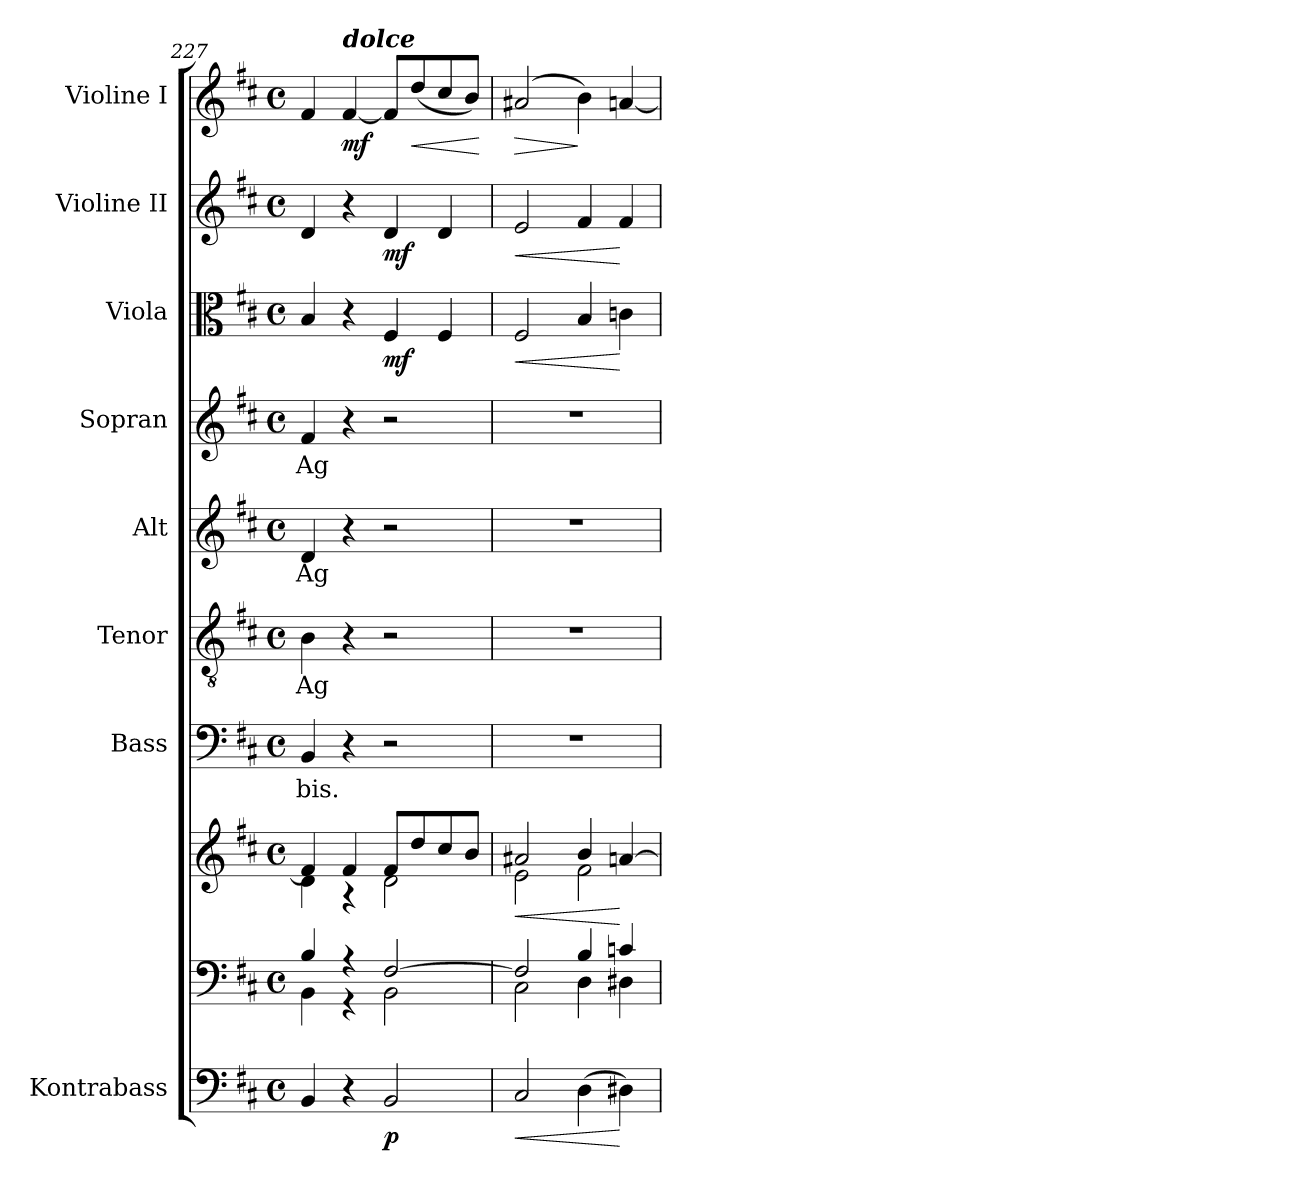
**kern	**dynam	**kern	**kern	**dynam	**kern	**text	**kern	**text	**kern	**text	**kern	**text	**kern	**dynam	**kern	**dynam	**kern	**dynam
*part9	*part9	*part8	*part8	*part8	*part7	*part7	*part6	*part6	*part5	*part5	*part4	*part4	*part3	*part3	*part2	*part2	*part1	*part1
*staff10	*staff10	*staff9	*staff8	*staff8/9	*staff7	*staff7	*staff6	*staff6	*staff5	*staff5	*staff4	*staff4	*staff3	*staff3	*staff2	*staff2	*staff1	*staff1
*I"Kontrabass	*	*	*	*	*I"Bass	*	*I"Tenor	*	*I"Alt	*	*I"Sopran	*	*I"Viola	*	*I"Violine II	*	*I"Violine I	*
*I'Kb.	*	*	*	*	*I'B.	*	*I'T.	*	*I'A.	*	*I'S.	*	*I'Vla.	*	*I'Vl. II	*	*I'Vl. I	*
*clefF4	*	*clefF4	*clefG2	*	*clefF4	*	*clefGv2	*	*clefG2	*	*clefG2	*	*clefC3	*	*clefG2	*	*clefG2	*
*ITrd7c12	*	*	*	*	*	*	*	*	*	*	*	*	*	*	*	*	*	*
*k[f#c#]	*	*k[f#c#]	*k[f#c#]	*	*k[f#c#]	*	*k[f#c#]	*	*k[f#c#]	*	*k[f#c#]	*	*k[f#c#]	*	*k[f#c#]	*	*k[f#c#]	*
*D:	*	*D:	*D:	*	*D:	*	*D:	*	*D:	*	*D:	*	*D:	*	*D:	*	*D:	*
*M4/4	*	*M4/4	*M4/4	*	*M4/4	*	*M4/4	*	*M4/4	*	*M4/4	*	*M4/4	*	*M4/4	*	*M4/4	*
*met(c)	*	*met(c)	*met(c)	*	*met(c)	*	*met(c)	*	*met(c)	*	*met(c)	*	*met(c)	*	*met(c)	*	*met(c)	*
=227	=227	=227	=227	=227	=227	=227	=227	=227	=227	=227	=227	=227	=227	=227	=227	=227	=227	=227
*	*	*^	*^	*	*	*	*	*	*	*	*	*	*	*	*	*	*	*
!	!	!	!	!	!	!	!	!LO:LY:b	!	!LO:LY:b	!	!LO:LY:b	!	!LO:LY:b	!	!	!	!	!	!
4BBB/	.	4B/	4BB\	4f#/]	4d\	.	4BB/	-bis.	4B\	Ag-	4d/	Ag-	4f#/	Ag-	4B/	.	4d/	.	4f#/	.
!	!	!	!	!	!	!	!	!	!	!	!	!	!	!	!	!	!	!	!LO:TX:a:Bi:t=dolce	!
!	!	!	!	!	!	!	!	!	!	!	!	!	!	!	!	!	!	!	!	!LO:DY:b
4r	.	4r	4r	4f#/	4rA	.	4r	.	4r	.	4r	.	4r	.	4r	.	4r	.	[4f#/	mf
!	!LO:DY:b	!	!	!	!	!	!	!	!	!	!	!	!	!	!	!LO:DY:b	!	!LO:DY:b	!	!
2BBB/	p	[>2F#/	2BB\	8f#/L	2d\	.	2r	.	2r	.	2r	.	2r	.	4F#/	mf	4d/	mf	8f#/L]	.
!	!	!	!	!	!	!	!	!	!	!	!	!	!	!	!	!	!	!	!	!LO:HP:b
.	.	.	.	8dd/	.	.	.	.	.	.	.	.	.	.	.	.	.	.	(<8dd/	<
.	.	.	.	8cc#/	.	.	.	.	.	.	.	.	.	.	4F#/	.	4d/	.	8cc#/	.
.	.	.	.	8b/J	.	.	.	.	.	.	.	.	.	.	.	.	.	.	8b/J)	.
*	*	*v	*v	*	*	*	*	*	*	*	*	*	*	*	*	*	*	*	*	*
*	*	*	*v	*v	*	*	*	*	*	*	*	*	*	*	*	*	*	*	*
.	.	.	.	.	.	.	.	.	.	.	.	.	.	.	.	.	.	[
=228	=228	=228	=228	=228	=228	=228	=228	=228	=228	=228	=228	=228	=228	=228	=228	=228	=228	=228
!	!LO:HP:b	!	!	!LO:HP:b	!	!	!	!	!	!	!	!	!	!LO:HP:b	!	!LO:HP:b	!	!LO:HP:b
*	*	*^	*^	*	*	*	*	*	*	*	*	*	*	*	*	*	*	*
2CC#/	<	2F#/]	2C#\	2a#X/	2e\	<	1r	.	1r	.	1r	.	1r	.	2F#/	<	2e/	<	(2a#X/	>
(>4DD\	.	4B/	4D\	4b/	2f#\	.	.	.	.	.	.	.	.	.	4B/	.	4f#/	.	4b\)	]
4DD#X\)	[	4cn/	4D#X\	[>4an/	.	[	.	.	.	.	.	.	.	.	4cn\	[	4f#/	[	[4an/	.
*	*	*v	*v	*	*	*	*	*	*	*	*	*	*	*	*	*	*	*	*	*
*	*	*	*v	*v	*	*	*	*	*	*	*	*	*	*	*	*	*	*	*
=	=	=	=	=	=	=	=	=	=	=	=	=	=	=	=	=	=	=
*-	*-	*-	*-	*-	*-	*-	*-	*-	*-	*-	*-	*-	*-	*-	*-	*-	*-	*-
